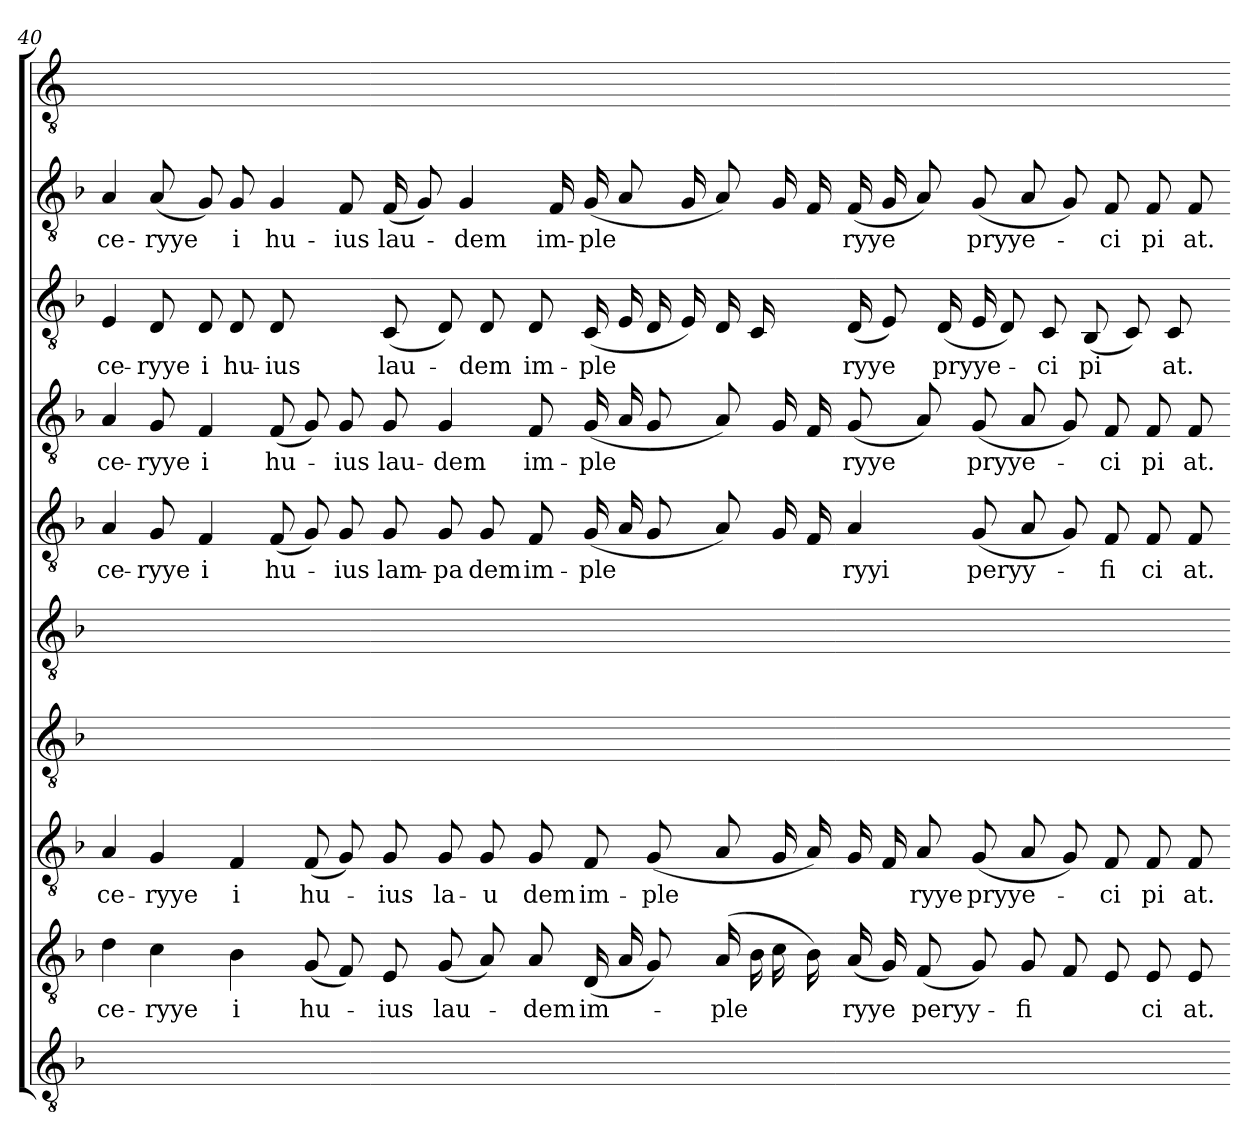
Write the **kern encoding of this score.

**kern	**kern	**text	**kern	**text	**kern	**kern	**kern	**text	**kern	**text	**kern	**text	**kern	**text	**kern
*part10	*part9	*part9	*part8	*part8	*part7	*part6	*part5	*part5	*part4	*part4	*part3	*part3	*part2	*part2	*part1
*staff10	*staff9	*staff9	*staff8	*staff8	*staff7	*staff6	*staff5	*staff5	*staff4	*staff4	*staff3	*staff3	*staff2	*staff2	*staff1
*clefGv2	*clefGv2	*	*clefGv2	*	*clefGv2	*clefGv2	*clefGv2	*	*clefGv2	*	*clefGv2	*	*clefGv2	*	*clefGv2
*k[b-]	*k[b-]	*	*k[b-]	*	*k[b-]	*k[b-]	*k[b-]	*	*k[b-]	*	*k[b-]	*	*k[b-]	*	*k[]
=40	=40	=40	=40	=40	=40	=40	=40	=40	=40	=40	=40	=40	=40	=40	=40
1ryy	4d	ce-	4A	ce-	1ryy	1ryy	4A	ce-	4A	ce-	4E	ce-	4A	ce-	1ryy
.	4c	ryye	4G	ryye	.	.	8G	ryye	8G	ryye	8D	ryye	(8A	ryye	.
.	.	.	.	.	.	.	4F	-i	4F	-i	8D	-i	8G)	.	.
.	4B-	-i	4F	-i	.	.	.	.	.	.	8D	hu-	8G	-i	.
.	.	.	.	.	.	.	(8F	hu-	(8F	hu-	8D	-ius	4G	hu-	.
.	(8G	hu-	(8F	hu-	.	.	8G)	.	8G)	.	4ryy	.	.	.	.
.	8F)	.	8G)	.	.	.	8G	-ius	8G	-ius	.	.	8F	-ius	.
=41-	=41-	=41-	=41-	=41-	=41-	=41-	=41-	=41-	=41-	=41-	=41-	=41-	=41-	=41-	=41-
1ryy	8E	-ius	8G	-ius	1ryy	1ryy	8G	lam-	8G	lau-	(8C	lau-	(16F	lau-	1ryy
.	.	.	.	.	.	.	.	.	.	.	.	.	8G)	.	.
.	(8G	lau-	8G	la-	.	.	8G	pa	4G	-dem	8D)	.	.	.	.
.	.	.	.	.	.	.	.	.	.	.	.	.	4G	-dem	.
.	8A)	.	8G	u	.	.	8G	-dem	.	.	8D	-dem	.	.	.
.	8A	-dem	8G	-dem	.	.	8F	im-	8F	im-	8D	im-	.	.	.
.	.	.	.	.	.	.	.	.	.	.	.	.	16F	im-	.
.	(16D	im-	8F	im-	.	.	(16G	ple	(16G	ple	(16C	ple	(16G	ple	.
.	16A	.	.	.	.	.	16A	.	16A	.	16E	.	8A	.	.
.	8G)	.	(8G	ple	.	.	8G	.	8G	.	16D	.	.	.	.
.	.	.	.	.	.	.	.	.	.	.	16E)	.	16G	.	.
.	(16A	ple	8A	.	.	.	8A)	.	8A)	.	16D	.	8A)	.	.
.	16B-	.	.	.	.	.	.	.	.	.	16C	.	.	.	.
.	16c	.	16G	.	.	.	16G	.	16G	.	8ryy	.	16G	.	.
.	16B-)	.	16A)	.	.	.	16F	.	16F	.	.	.	16F	.	.
=42-	=42-	=42-	=42-	=42-	=42-	=42-	=42-	=42-	=42-	=42-	=42-	=42-	=42-	=42-	=42-
1ryy	(16A	-ryye	16G	.	1ryy	1ryy	4A	-ryyi	(8G	-ryye	(16D	-ryye	(16F	-ryye	1ryy
.	16G)	.	16F	.	.	.	.	.	.	.	8E)	.	16G	.	.
.	(8F	peryy-	8A	-ryye	.	.	.	.	8A)	.	.	.	8A)	.	.
.	.	.	.	.	.	.	.	.	.	.	(16D	pryye-	.	.	.
.	8G)	.	(8G	pryye-	.	.	(8G	peryy-	(8G	pryye-	16E	.	(8G	pryye-	.
.	.	.	.	.	.	.	.	.	.	.	8D)	.	.	.	.
.	8G	fi	8A	.	.	.	8A	.	8A	.	.	.	8A	.	.
.	.	.	.	.	.	.	.	.	.	.	8C	ci	.	.	.
.	8F	.	8G)	.	.	.	8G)	.	8G)	.	.	.	8G)	.	.
.	.	.	.	.	.	.	.	.	.	.	(8BB-	pi	.	.	.
.	8E	.	8F	ci	.	.	8F	fi	8F	ci	.	.	8F	ci	.
.	.	.	.	.	.	.	.	.	.	.	8C)	.	.	.	.
.	8E	ci	8F	pi	.	.	8F	ci	8F	pi	.	.	8F	pi	.
.	.	.	.	.	.	.	.	.	.	.	8C	-at.	.	.	.
.	8E	-at.	8F	-at.	.	.	8F	-at.	8F	-at.	.	.	8F	-at.	.
.	.	.	.	.	.	.	.	.	.	.	16ryy	.	.	.	.
=-	=-	=-	=-	=-	=-	=-	=-	=-	=-	=-	=-	=-	=-	=-	=-
*-	*-	*-	*-	*-	*-	*-	*-	*-	*-	*-	*-	*-	*-	*-	*-
